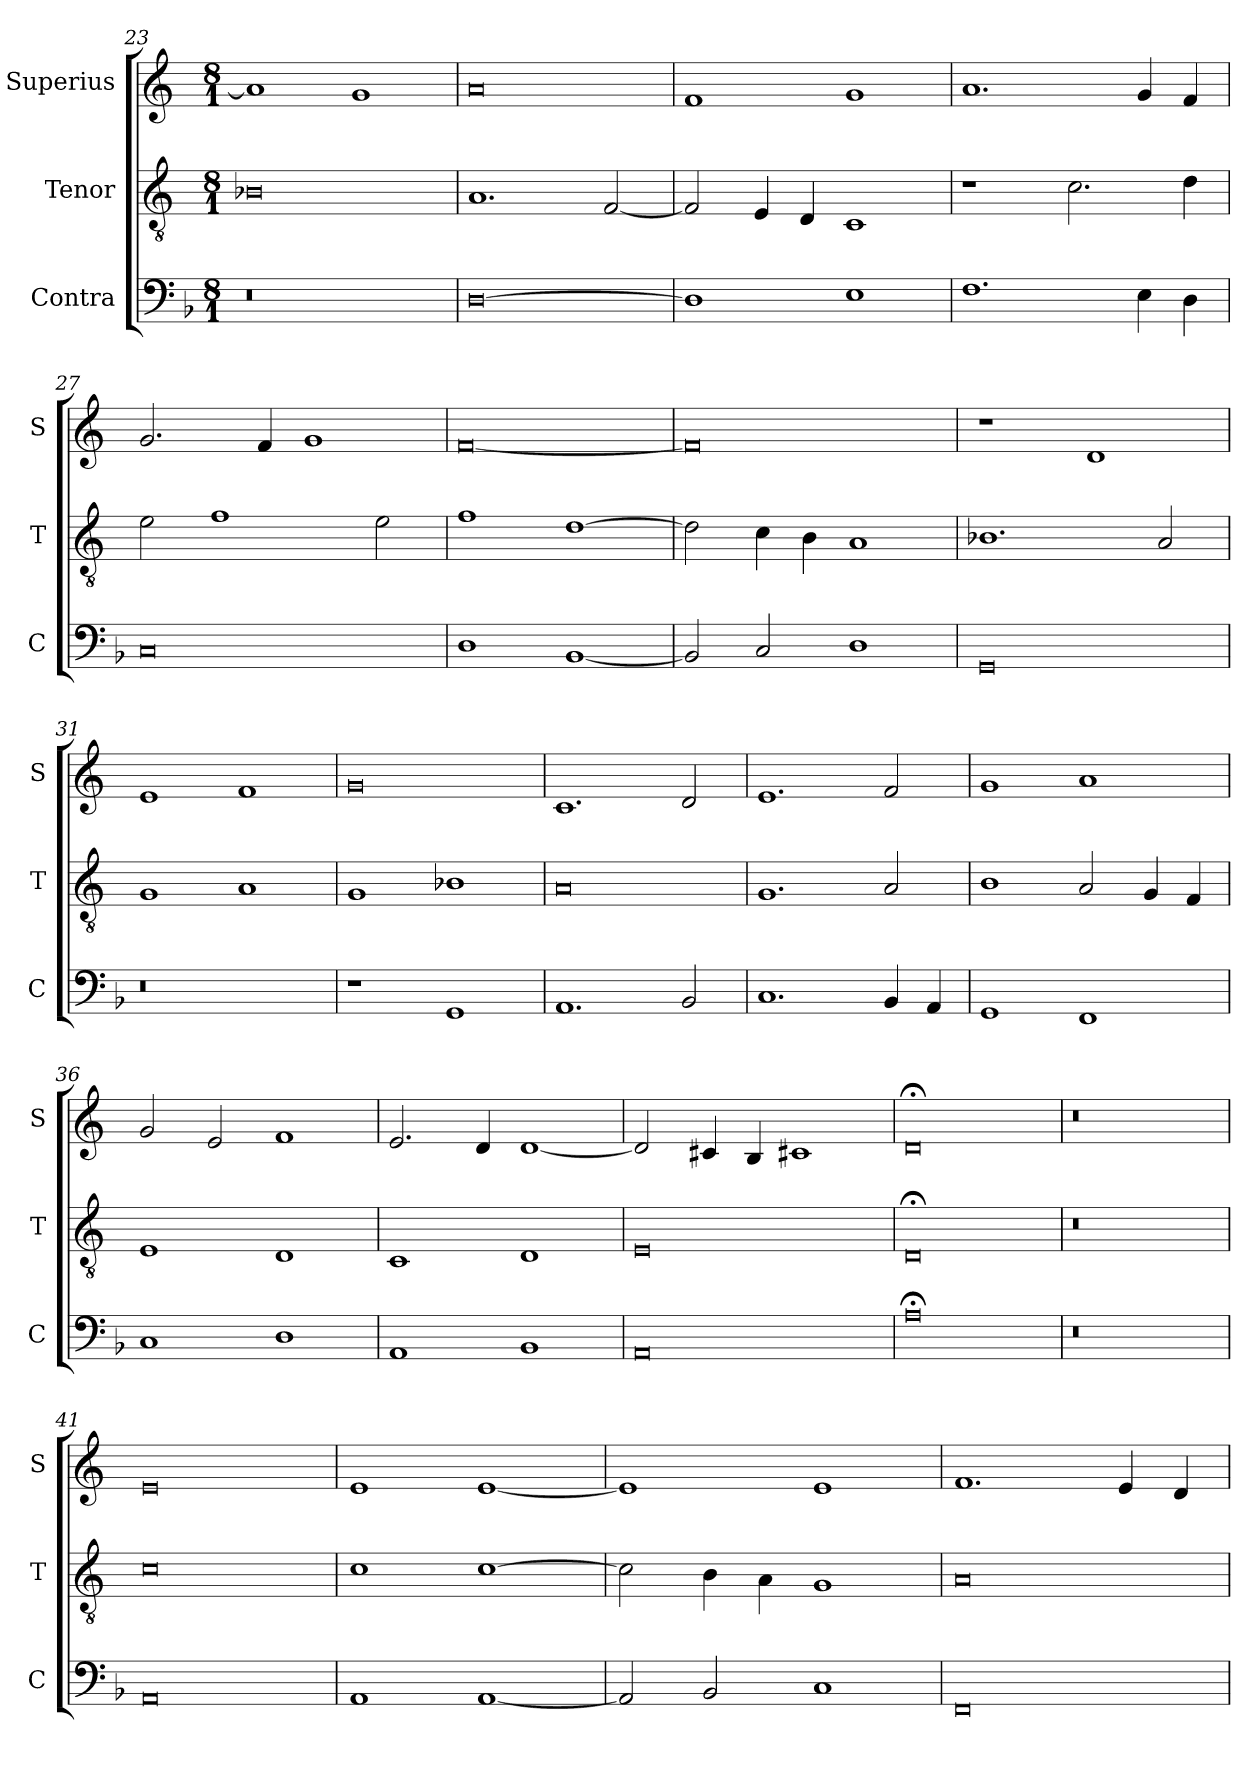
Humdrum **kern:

**kern	**kern	**kern
*part3	*part2	*part1
*staff3	*staff2	*staff1
*I"Contra	*I"Tenor	*I"Superius
*I'C	*I'T	*I'S
*clefF4	*clefGv2	*clefG2
*k[b-]	*k[]	*k[]
*M8/1	*M8/1	*M8/1
=23	=23	=23
0r	0B-X\	1a/]
.	.	1g/
=24	=24	=24
[0D\	1.A/	0a/
.	[2F/	.
=25	=25	=25
1D\]	2F/]	1f/
.	4E/	.
.	4D/	.
1E\	1C/	1g/
=26	=26	=26
1.F\	1r	1.a/
.	2.c\	.
4E\	.	4g/
4D\	4d\	4f/
=27	=27	=27
0C/	2e\	2.g/
.	1f\	.
.	.	4f/
.	.	1g/
.	2e\	.
=28	=28	=28
1D\	1f\	[0f/
[1BB-/	[1d\	.
=29	=29	=29
2BB-/]	2d\]	0f/]
2C/	4c\	.
.	4B\	.
1D\	1A/	.
=30	=30	=30
0GG/	1.B-X\	1r
.	.	1d/
.	2A/	.
=31	=31	=31
0r	1G/	1e/
.	1A/	1f/
=32	=32	=32
1r	1G/	0g/
1GG/	1B-X\	.
=33	=33	=33
1.AA/	0A/	1.c/
2BB-/	.	2d/
=34	=34	=34
1.C/	1.G/	1.e/
4BB-/	2A/	2f/
4AA/	.	.
=35	=35	=35
1GG/	1B\	1g/
1FF/	2A/	1a/
.	4G/	.
.	4F/	.
=36	=36	=36
1C/	1E/	2g/
.	.	2e/
1D\	1D/	1f/
=37	=37	=37
1AA/	1C/	2.e/
.	.	4d/
1BB-/	1D/	[1d/
=38	=38	=38
0AA/	0E/	2d/]
.	.	4c#X/
.	.	4B/
.	.	1c#X/
=39	=39	=39
0A;<\	0D;</	0d;</
=40	=40	=40
0r	0r	0r
=41	=41	=41
0AA/	0c\	0e/
=42	=42	=42
1AA/	1c\	1e/
[1AA/	[1c\	[1e/
=43	=43	=43
2AA/]	2c\]	1e/]
2BB-/	4B\	.
.	4A\	.
1C/	1G/	1e/
=44	=44	=44
0FF/	0A/	1.f/
.	.	4e/
.	.	4d/
=	=	=
*-	*-	*-
